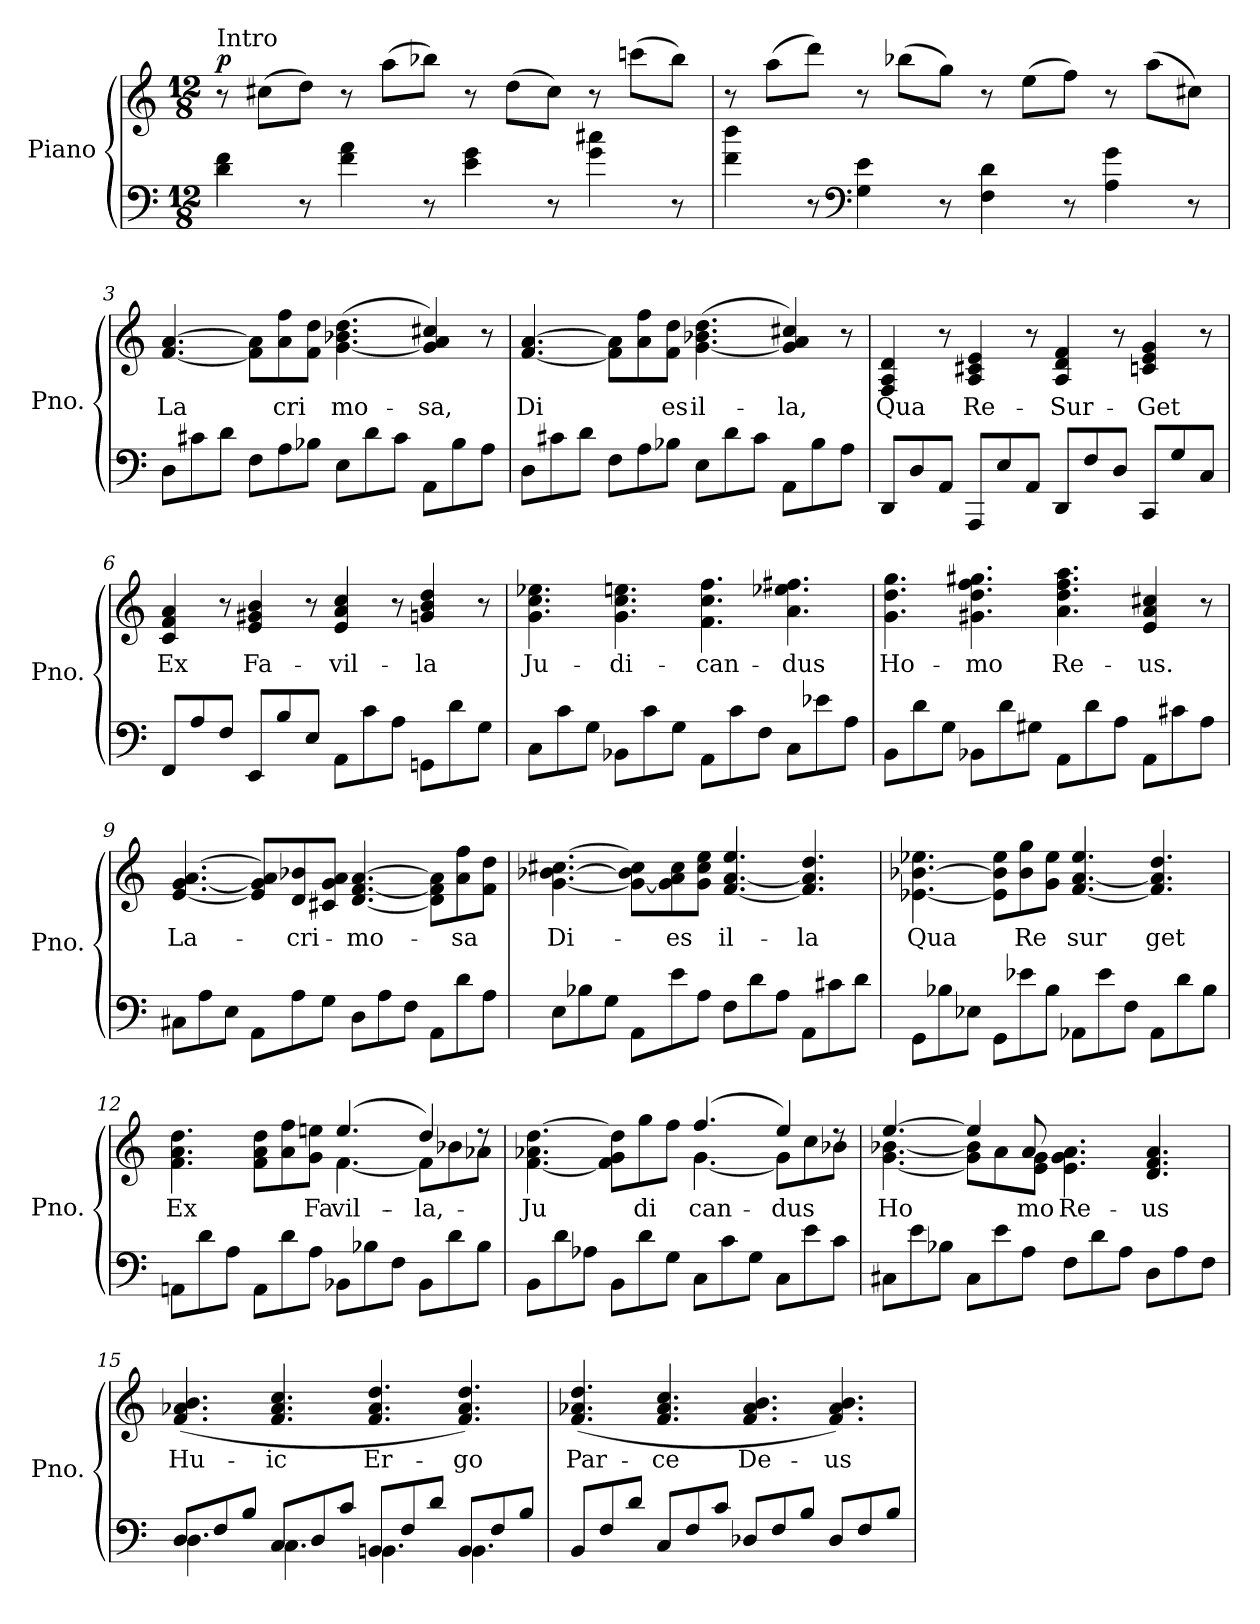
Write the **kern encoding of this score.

**kern	**kern	**text	**dynam
*part1	*part1	*part1	*part1
*staff2	*staff1	*staff1	*staff1/2
*I"Piano	*	*	*
*I'Pno.	*	*	*
*clefF4	*clefG2	*	*
*k[]	*k[]	*	*
*M12/8	*M12/8	*	*
*MM80	*MM80	*	*
=1	=1	=1	=1
!	!LO:TX:a:t=Intro	!	!
!	!	!	!LO:DY:b
4d\ 4f\	8r	.	p
.	(>8cc#X\L	.	.
8r	8dd\J)	.	.
4f\ 4a\	8r	.	.
.	(>8aa\L	.	.
8r	8bb-X\J)	.	.
4e\ 4g\	8r	.	.
.	(>8dd\L	.	.
8r	8cc#\J)	.	.
4g\ 4cc#X\	8r	.	.
.	(>8cccn\L	.	.
8r	8bb-\J)	.	.
=2	=2	=2	=2
4f\ 4dd\	8r	.	.
.	(>8aa\L	.	.
8r	8ddd\J)	.	.
*clefF4	*	*	*
4G\ 4e\	8r	.	.
.	(>8bb-X\L	.	.
8r	8gg\J)	.	.
4F\ 4d\	8r	.	.
.	(>8ee\L	.	.
8r	8ff\J)	.	.
4A\ 4g\	8r	.	.
.	(>8aa\L	.	.
8r	8cc#X\J)	.	.
=3	=3	=3	=3
!	!	!LO:LY:b	!
8D\L	[4.f/ [4.a/	-La	.
8c#X\	.	.	.
8d\J	.	.	.
8F\L	8f\] 8a\]L	.	.
!	!	!LO:LY:b	!
8A\	8a\ 8ff\	cri	.
8B-X\J	8f\ 8dd\J	.	.
!	!	!LO:LY:b	!
8E\L	(>[4.g\ 4.b-X\ 4.dd\	-mo-	.
8d\	.	.	.
8c#\J	.	.	.
!	!	!LO:LY:b	!
8AA\L	4g/] 4a/ 4cc#X/)	-sa,	.
8B-\	.	.	.
8A\J	8r	.	.
!!LO:LB:g=z
=4	=4	=4	=4
!	!	!LO:LY:b	!
8D\L	[4.f/ [4.a/	-Di	.
8c#X\	.	.	.
8d\J	.	.	.
8F\L	8f\] 8a\]L	.	.
8A\	8a\ 8ff\	.	.
!	!	!LO:LY:b	!
8B-X\J	8f\ 8dd\J	es	.
!	!	!LO:LY:b	!
8E\L	(>[4.g\ 4.b-X\ 4.dd\	il-	.
8d\	.	.	.
8c#\J	.	.	.
!	!	!LO:LY:b	!
8AA\L	4g/] 4a/ 4cc#X/)	-la,	.
8B-\	.	.	.
8A\J	8r	.	.
=5	=5	=5	=5
!	!	!LO:LY:b	!
8DD/L	4F/ 4A/ 4d/	Qua	.
8D/	.	.	.
8AA/J	8r	.	.
!	!	!LO:LY:b	!
8AAA/L	4A/ 4c#X/ 4e/	Re-	.
8E/	.	.	.
8AA/J	8r	.	.
!	!	!LO:LY:b	!
8DD/L	4A/ 4d/ 4f/	-Sur-	.
8F/	.	.	.
8D/J	8r	.	.
!	!	!LO:LY:b	!
8CC/L	4cn/ 4e/ 4g/	-Get	.
8G/	.	.	.
8C/J	8r	.	.
=6	=6	=6	=6
!	!	!LO:LY:b	!
8FF/L	4c/ 4f/ 4a/	Ex	.
8A/	.	.	.
8F/J	8r	.	.
!	!	!LO:LY:b	!
8EE/L	4e/ 4g#X/ 4b/	Fa-	.
8B/	.	.	.
8E/J	8r	.	.
!	!	!LO:LY:b	!
8AA\L	4e/ 4a/ 4cc/	-vil-	.
8c\	.	.	.
8A\J	8r	.	.
!	!	!LO:LY:b	!
8GGn\L	4gn/ 4b/ 4dd/	-la	.
8d\	.	.	.
8G\J	8r	.	.
!!LO:LB:g=z
=7	=7	=7	=7
!	!	!LO:LY:b	!
8C\L	4.g\ 4.cc\ 4.ee-X\	Ju-	.
8c\	.	.	.
8G\J	.	.	.
!	!	!LO:LY:b	!
8BB-X\L	4.g\ 4.cc\ 4.een\	-di-	.
8c\	.	.	.
8G\J	.	.	.
!	!	!LO:LY:b	!
8AA\L	4.f\ 4.cc\ 4.ff\	-can-	.
8c\	.	.	.
8F\J	.	.	.
!	!	!LO:LY:b	!
8C\L	4.a\ 4.ee-X\ 4.ff#X\	-dus	.
8e-X\	.	.	.
8A\J	.	.	.
=8	=8	=8	=8
!	!	!LO:LY:b	!
8BB\L	4.g\ 4.dd\ 4.gg\	Ho-	.
8d\	.	.	.
8G\J	.	.	.
!	!	!LO:LY:b	!
8BB-X\L	4.g#X\ 4.dd\ 4.ff\ 4.gg#X\	-mo	.
8d\	.	.	.
8G#X\J	.	.	.
!	!	!LO:LY:b	!
8AA\L	4.a\ 4.dd\ 4.ff\ 4.aa\	Re-	.
8d\	.	.	.
8A\J	.	.	.
!	!	!LO:LY:b	!
8AA\L	4e/ 4a/ 4cc#X/	-us.	.
8c#X\	.	.	.
8A\J	8r	.	.
=9	=9	=9	=9
!	!	!LO:LY:b	!
8C#X\L	[4.e/ [4.g/ [4.a/	La-	.
8A\	.	.	.
8E\J	.	.	.
8AA\L	8e/] 8g/] 8a/]L	.	.
!	!	!LO:LY:b	!
8A\	8d/ 8b-X/	-cri-	.
8G\J	8c#X/ 8g/ 8a/J	.	.
!	!	!LO:LY:b	!
8D\L	[4.d/ [4.f/ [4.a/	-mo-	.
8A\	.	.	.
8F\J	.	.	.
8AA\L	8d\] 8f\] 8a\]L	.	.
!	!	!LO:LY:b	!
8d\	8a\ 8ff\	-sa	.
8A\J	8f\ 8dd\J	.	.
!!LO:LB:g=z
=10	=10	=10	=10
!	!	!LO:LY:b	!
8E\L	[4.g\ [4.b-X\ [4.cc#X\	Di-	.
8B-X\	.	.	.
8G\J	.	.	.
8AA\L	8g\_ 8b-\] 8cc#\]L	.	.
!	!	!LO:LY:b	!
8e\	8g\] 8a\ 8cc#\	-es	.
8A\J	8g\ 8cc#\ 8ee\J	.	.
!	!	!LO:LY:b	!
8F\L	[4.f/ [4.a/ 4.ee/	-il-	.
8d\	.	.	.
8A\J	.	.	.
!	!	!LO:LY:b	!
8AA\L	4.f/] 4.a/] 4.dd/	-la	.
8c#X\	.	.	.
8d\J	.	.	.
=11	=11	=11	=11
!	!	!LO:LY:b	!
8GG\L	[4.e-X\ [4.b-X\ 4.ee-X\	-Qua	.
8B-X\	.	.	.
8E-X\J	.	.	.
8GG\L	8e-\] 8b-\] 8ee-\L	.	.
!	!	!LO:LY:b	!
8e-X\	8b-\ 8gg\	Re	.
8B-\J	8g\ 8ee-\J	.	.
!	!	!LO:LY:b	!
8AA-X\L	[4.f/ [4.a/ 4.ee-/	sur	.
8e-\	.	.	.
8F\J	.	.	.
!	!	!LO:LY:b	!
8AA-\L	4.f/] 4.a/] 4.dd/	-get	.
8d\	.	.	.
8B-\J	.	.	.
=12	=12	=12	=12
*	*^	*	*
!	!	!	!LO:LY:b	!
8AAn\L	2.ryy	4.f\ 4.a\ 4.dd\	Ex	.
8d\	.	.	.	.
8A\J	.	.	.	.
8AA\L	.	8f\ 8a\ 8dd\L	.	.
8d\	.	8a\ 8ff\	.	.
!	!	!	!LO:LY:b	!
8A\J	.	8g\ 8een\J	Fa-	.
!	!	!	!LO:LY:b	!
8BB-X\L	(>4.ee/	[4.f\	-vil-	.
8B-X\	.	.	.	.
8F\J	.	.	.	.
!	!	!	!LO:LY:b	!
8BB-\L	4dd/)	8f\L]	-la,	.
8d\	.	8b-X\	.	.
8B-\J	8rdd	8a-X\J	.	.
!!LO:PB:g=z	!!
=13	=13	=13	=13	=13
!	!	!	!LO:LY:b	!
8BB\L	2.ryy	[4.f\ 4.a-X\ [4.dd\	Ju	.
8d\	.	.	.	.
8A-X\J	.	.	.	.
8BB\L	.	8f\] 8g\ 8dd\]L	.	.
!	!	!	!LO:LY:b	!
8d\	.	8gg\	di	.
8G\J	.	8ff\J	.	.
!	!	!	!LO:LY:b	!
8C\L	(>4.ff/	[4.g\	can-	.
8c\	.	.	.	.
8G\J	.	.	.	.
!	!	!	!LO:LY:b	!
8C\L	4ee/)	8g\L]	-dus	.
8e\	.	8cc\	.	.
8c\J	8rdd	8b-X\J	.	.
=14	=14	=14	=14	=14
!	!	!	!LO:LY:b	!
8C#X\L	[4.ee/	[4.g\ [4.b-X\	Ho	.
8e\	.	.	.	.
8B-X\J	.	.	.	.
8C#\L	4ee/]	8g\] 8b-\]L	.	.
8e\	.	8a\	.	.
!	!	!	!LO:LY:b	!
8A\J	8a/	8e\ 8g\J	mo	.
!	!	!	!LO:LY:b	!
8F\L	2.ryy	4.e\ 4.g\ 4.a\	Re-	.
8d\	.	.	.	.
8A\J	.	.	.	.
!	!	!	!LO:LY:b	!
8D\L	.	4.d/ 4.f/ 4.a/	-us	.
8A\	.	.	.	.
8F\J	.	.	.	.
*	*v	*v	*	*
=15	=15	=15	=15
*^	*	*	*
!	!	!	!LO:LY:b	!
8D/L	4.D\	(>4.f/ 4.a-X/ 4.b/	Hu-	.
8F/	.	.	.	.
8B/J	.	.	.	.
!	!	!	!LO:LY:b	!
8C/L	4.C\	4.f/ 4.a-/ 4.cc/	-ic	.
8D/	.	.	.	.
8c/J	.	.	.	.
!	!	!	!LO:LY:b	!
8BB/L	4.BBn\	4.f/ 4.a-/ 4.dd/	Er-	.
8F/	.	.	.	.
8d/J	.	.	.	.
!	!	!	!LO:LY:b	!
8BB/L	4.BB\	4.f/ 4.a-/ 4.dd/)	-go	.
8F/	.	.	.	.
8B/J	.	.	.	.
*v	*v	*	*	*
!!LO:LB:g=z
=16	=16	=16	=16
!	!	!LO:LY:b	!
8BB/L	(>4.f/ 4.a-X/ 4.dd/	Par-	.
8F/	.	.	.
8d/J	.	.	.
!	!	!LO:LY:b	!
8C/L	4.f/ 4.a-/ 4.cc/	-ce	.
8F/	.	.	.
8c/J	.	.	.
!	!	!LO:LY:b	!
8D-X/L	4.f/ 4.a-/ 4.b/	De-	.
8F/	.	.	.
8B/J	.	.	.
!	!	!LO:LY:b	!
8D-/L	4.f/ 4.a-/ 4.b/)	-us	.
8F/	.	.	.
8B/J	.	.	.
=	=	=	=
*-	*-	*-	*-
